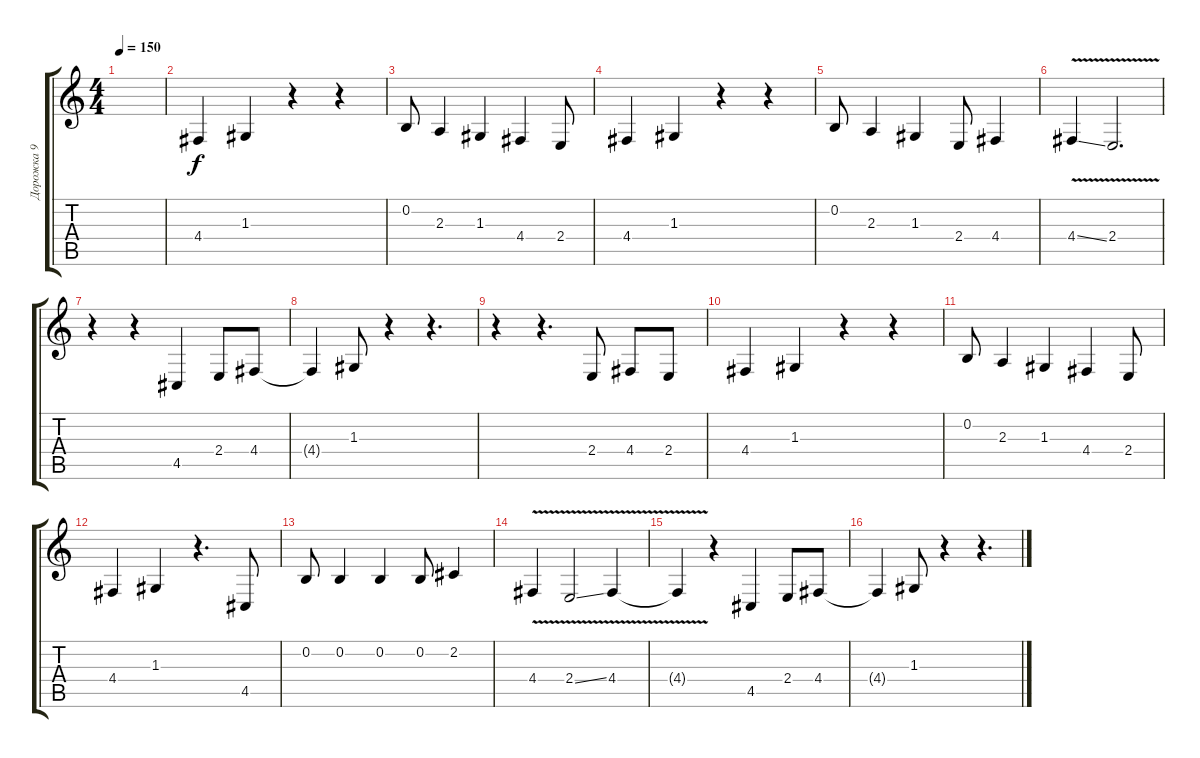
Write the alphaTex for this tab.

\track ("Дорожка 9" "Дорожка 9") {instrument altosax}
\staff {score tabs}
\tuning (E4 B3 G3 D3 A2 E2) {hide}
\ts (4 4)
\tempo 150
\clef g2
\ks c
|
4.4.4 1.3.4 r.4 r.4 |
0.2.8 2.3.4 1.3.4 4.4.4 2.4.8 |
4.4.4 1.3.4 r.4 r.4 |
0.2.8 2.3.4 1.3.4 2.4.8 4.4.4 |
4.4{v ss}.4 2.4{v}.2{d} |
r.4 r.4 4.5.4 2.4.8 4.4.8 |
4.4{t}.4 1.3.8 r.4 r.4{d} |
r.4 r.4{d} 2.4.8 4.4.8 2.4.8 |
4.4.4 1.3.4 r.4 r.4 |
0.2.8 2.3.4 1.3.4 4.4.4 2.4.8 |
4.4.4 1.3.4 r.4{d} 4.5.8 |
0.2.8 0.2.4 0.2.4 0.2.8 2.2.4 |
4.4{v}.4 2.4{v ss}.2 4.4{v}.4 |
4.4{t}.4 r.4 4.5.4 2.4.8 4.4.8 |
4.4{t}.4 1.3.8 r.4 r.4{d}
